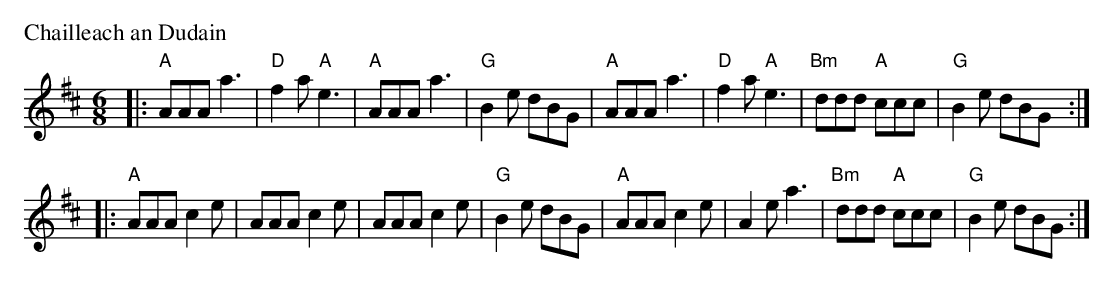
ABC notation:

X:1
P: Chailleach an Dudain
M: 6/8
L: 1/8
K: AMix
|: "A"AAA a3 | "D"f2a "A"e3 | "A"AAA a3 | "G"B2e dBG \
|  "A"AAA a3 | "D"f2a "A"e3 | "Bm"ddd "A"ccc | "G"B2e dBG :|
|: "A"AAA c2e | AAA c2e | AAA c2e | "G"B2e dBG \
|  "A"AAA c2e | A2e a3 | "Bm"ddd "A"ccc | "G"B2e dBG :|
